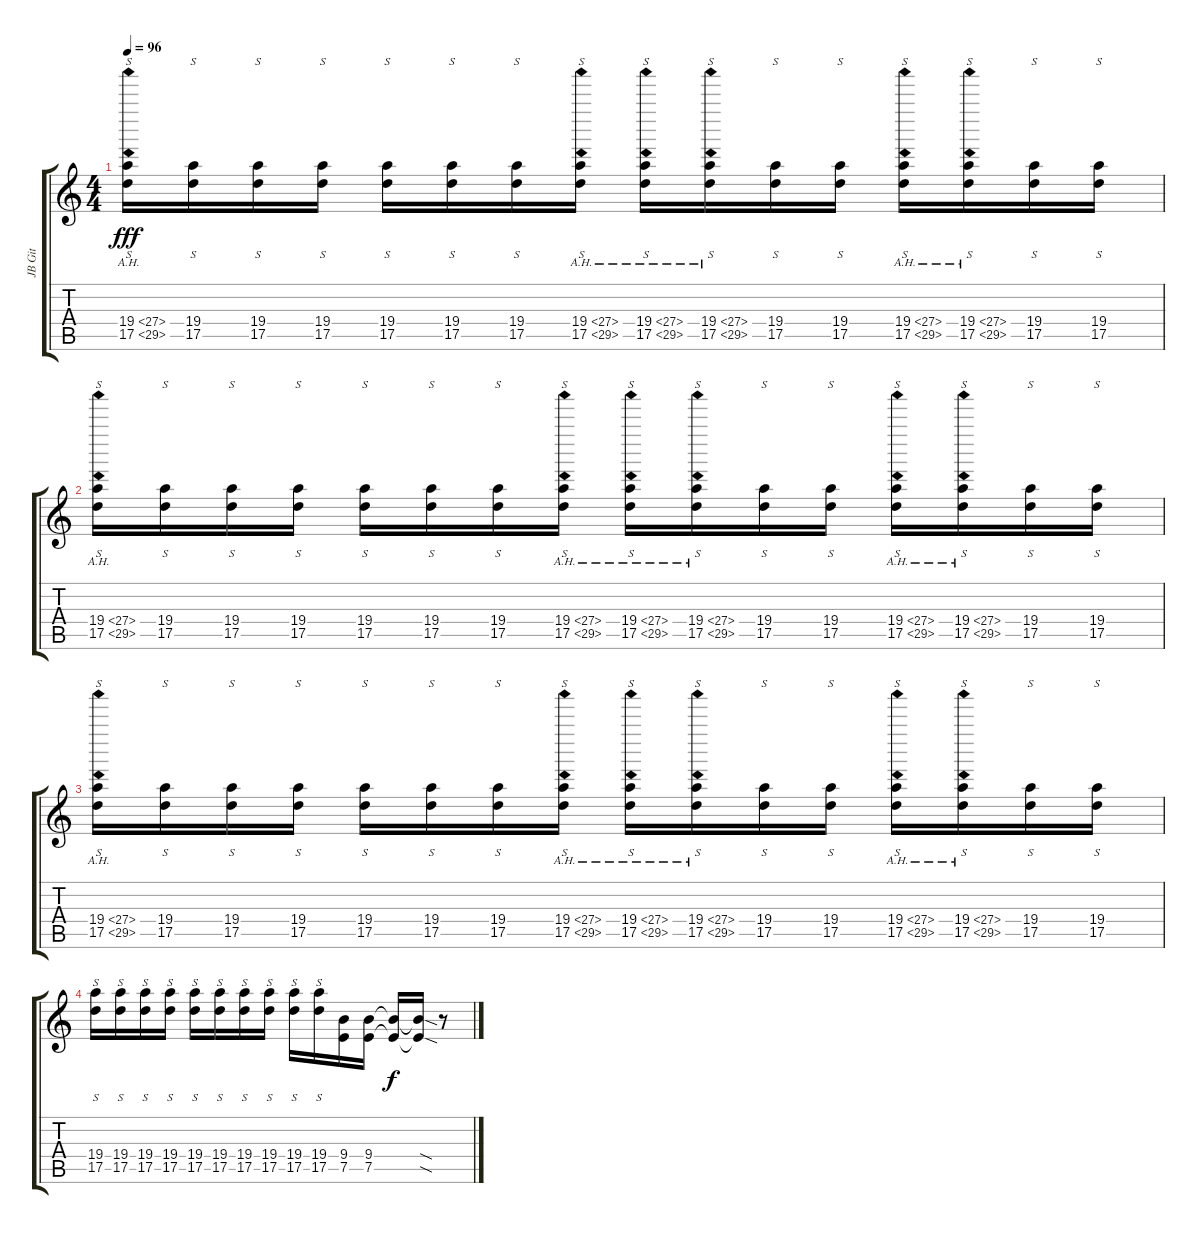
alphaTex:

\track ("JB Git" "JB Git") {instrument overdrivenguitar}
\staff {score tabs}
\tuning (E4 B3 G3 D3 A2 E2) {hide}
\ts (4 4)
\tempo 96
\clef g2
\ks c
(19.4{ah 8} 17.5{ah 12}).16{s dy fff} (19.4 17.5).16{s} (19.4 17.5).16{s} (19.4 17.5).16{s} (19.4 17.5).16{s} (19.4 17.5).16{s} (19.4 17.5).16{s} (19.4{ah 8} 17.5{ah 12}).16{s} (19.4{ah 8} 17.5{ah 12}).16{s} (19.4{ah 8} 17.5{ah 12}).16{s} (19.4 17.5).16{s} (19.4 17.5).16{s} (19.4{ah 8} 17.5{ah 12}).16{s} (19.4{ah 8} 17.5{ah 12}).16{s} (19.4 17.5).16{s} (19.4 17.5).16{s} |
(19.4{ah 8} 17.5{ah 12}).16{s} (19.4 17.5).16{s} (19.4 17.5).16{s} (19.4 17.5).16{s} (19.4 17.5).16{s} (19.4 17.5).16{s} (19.4 17.5).16{s} (19.4{ah 8} 17.5{ah 12}).16{s} (19.4{ah 8} 17.5{ah 12}).16{s} (19.4{ah 8} 17.5{ah 12}).16{s} (19.4 17.5).16{s} (19.4 17.5).16{s} (19.4{ah 8} 17.5{ah 12}).16{s} (19.4{ah 8} 17.5{ah 12}).16{s} (19.4 17.5).16{s} (19.4 17.5).16{s} |
(19.4{ah 8} 17.5{ah 12}).16{s} (19.4 17.5).16{s} (19.4 17.5).16{s} (19.4 17.5).16{s} (19.4 17.5).16{s} (19.4 17.5).16{s} (19.4 17.5).16{s} (19.4{ah 8} 17.5{ah 12}).16{s} (19.4{ah 8} 17.5{ah 12}).16{s} (19.4{ah 8} 17.5{ah 12}).16{s} (19.4 17.5).16{s} (19.4 17.5).16{s} (19.4{ah 8} 17.5{ah 12}).16{s} (19.4{ah 8} 17.5{ah 12}).16{s} (19.4 17.5).16{s} (19.4 17.5).16{s} |
(19.4 17.5).16{s} (19.4 17.5).16{s} (19.4 17.5).16{s} (19.4 17.5).16{s} (19.4 17.5).16{s} (19.4 17.5).16{s} (19.4 17.5).16{s} (19.4 17.5).16{s} (19.4 17.5).16{s} (19.4 17.5).16{s} (9.4 7.5).16 (9.4 7.5).16 (9.4{t} 7.5{t}).16{dy f} (9.4{sod t} 7.5{sod t}).16 r.8
